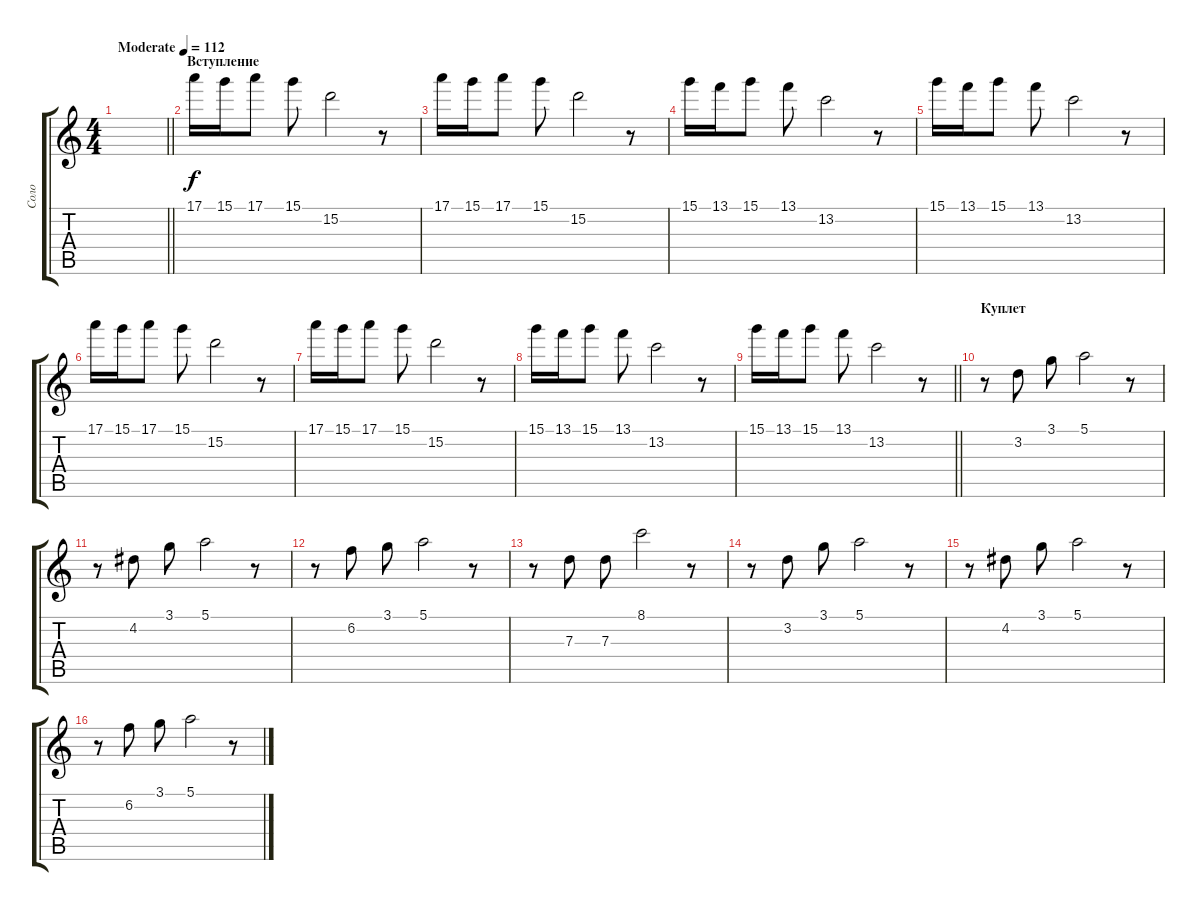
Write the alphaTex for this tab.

\track ("Соло" "Соло") {instrument electricguitarjazz}
\staff {score tabs}
\tuning (E4 B3 G3 D3 A2 E2) {hide}
\ts (4 4)
\tempo (112 "Moderate")
\clef g2
\barLineRight lightlight
\ks c
|
\section ("" "Вступление")
17.1.16 15.1.16 17.1.8 15.1.8 15.2.2 r.8 |
17.1.16 15.1.16 17.1.8 15.1.8 15.2.2 r.8 |
15.1.16 13.1.16 15.1.8 13.1.8 13.2.2 r.8 |
15.1.16 13.1.16 15.1.8 13.1.8 13.2.2 r.8 |
17.1.16 15.1.16 17.1.8 15.1.8 15.2.2 r.8 |
17.1.16 15.1.16 17.1.8 15.1.8 15.2.2 r.8 |
15.1.16 13.1.16 15.1.8 13.1.8 13.2.2 r.8 |
\barLineRight lightlight
15.1.16 13.1.16 15.1.8 13.1.8 13.2.2 r.8 |
\section ("" "Куплет")
r.8 3.2.8 3.1.8 5.1.2 r.8 |
r.8 4.2.8 3.1.8 5.1.2 r.8 |
r.8 6.2.8 3.1.8 5.1.2 r.8 |
r.8 7.3.8 7.3.8 8.1.2 r.8 |
r.8 3.2.8 3.1.8 5.1.2 r.8 |
r.8 4.2.8 3.1.8 5.1.2 r.8 |
r.8 6.2.8 3.1.8 5.1.2 r.8
